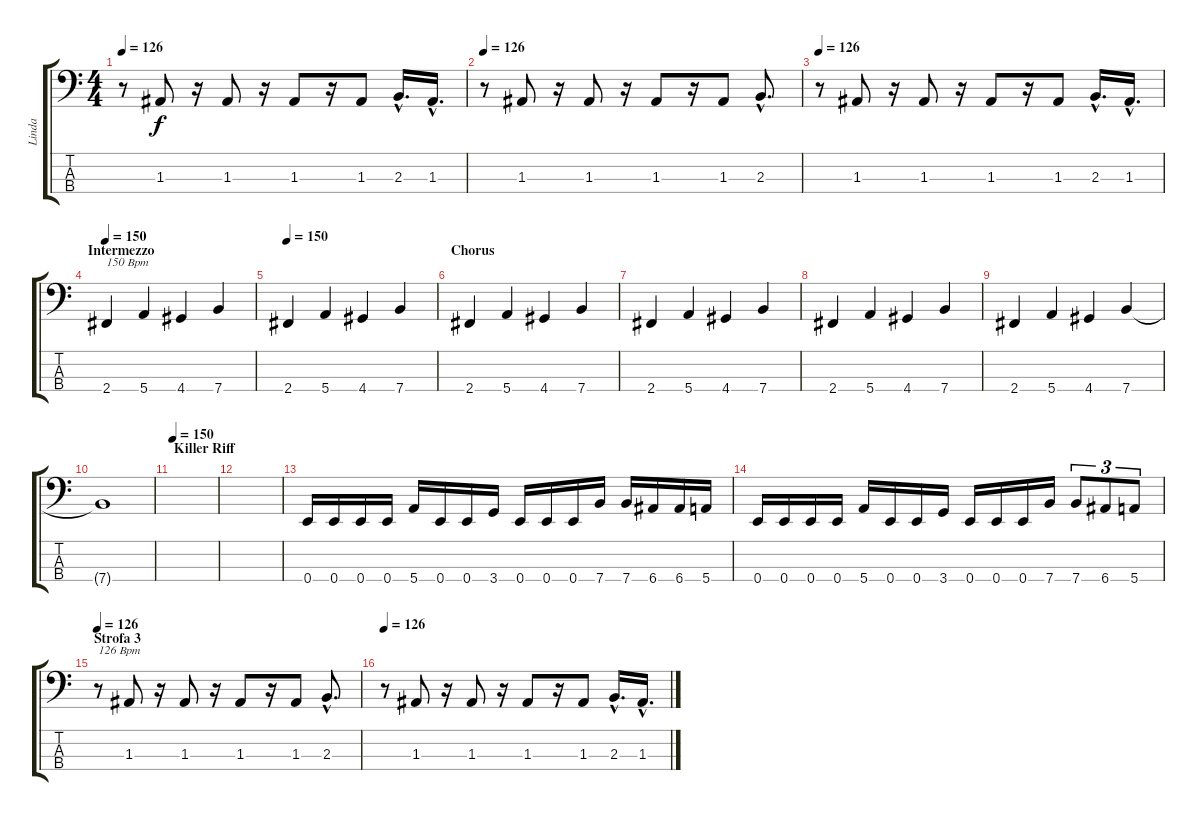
\track ("Linda" "Linda") {instrument electricbassfinger}
\staff {score tabs}
\tuning (G2 D2 A1 E1) {hide}
\ts (4 4)
\tempo 126
\clef f4
\ks c
r.8{dy f} 1.3.8 r.16 1.3.8 r.16 1.3.8 r.16 1.3.8 2.3{hac}.16{d} 1.3{hac}.16{d} |
\tempo 126
r.8 1.3.8 r.16 1.3.8 r.16 1.3.8 r.16 1.3.8 2.3{hac}.8{d} |
\tempo 126
r.8 1.3.8 r.16 1.3.8 r.16 1.3.8 r.16 1.3.8 2.3{hac}.16{d} 1.3{hac}.16{d} |
\section ("" "Intermezzo")
\tempo 150
2.4.4{txt "150 Bpm"} 5.4.4 4.4.4 7.4.4 |
\tempo 150
2.4.4 5.4.4 4.4.4 7.4.4 |
\section ("" "Chorus")
2.4.4 5.4.4 4.4.4 7.4.4 |
2.4.4 5.4.4 4.4.4 7.4.4 |
2.4.4 5.4.4 4.4.4 7.4.4 |
2.4.4 5.4.4 4.4.4 7.4.4 |
7.4{t}.1 |
\section ("" "Killer Riff")
\tempo 150
|
|
0.4.16 0.4.16 0.4.16 0.4.16 5.4.16 0.4.16 0.4.16 3.4.16 0.4.16 0.4.16 0.4.16 7.4.16 7.4.16 6.4.16 6.4.16 5.4.16 |
0.4.16 0.4.16 0.4.16 0.4.16 5.4.16 0.4.16 0.4.16 3.4.16 0.4.16 0.4.16 0.4.16 7.4.16 7.4.8{tu (3 2)} 6.4.8{tu (3 2)} 5.4.8{tu (3 2)} |
\section ("" "Strofa 3")
\tempo 126
r.8{txt "126 Bpm"} 1.3.8 r.16 1.3.8 r.16 1.3.8 r.16 1.3.8 2.3{hac}.8{d} |
\tempo 126
r.8 1.3.8 r.16 1.3.8 r.16 1.3.8 r.16 1.3.8 2.3{hac}.16{d} 1.3{hac}.16{d}
